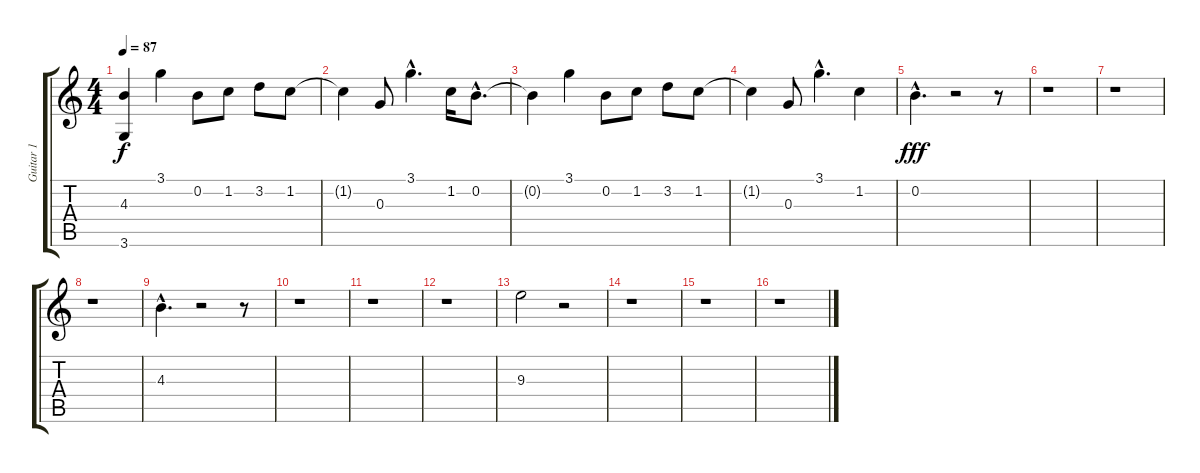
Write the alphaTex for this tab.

\track ("Guitar 1" "Guitar 1") {instrument acousticguitarnylon}
\staff {score tabs}
\tuning (E4 B3 G3 D3 A2 E2) {hide}
\ts (4 4)
\tempo 87
\clef g2
\ks c
(4.3 3.6).4{dy f instrument acousticguitarnylon} 3.1.4 0.2.8 1.2.8 3.2.8 1.2.8 |
1.2{t}.4 0.3.8 3.1{hac}.4{d} 1.2.16 0.2{hac}.8{d} |
0.2{t}.4 3.1.4 0.2.8 1.2.8 3.2.8 1.2.8 |
1.2{t}.4 0.3.8 3.1{hac}.4{d} 1.2.4 |
0.2{hac}.4{d dy fff} r.2 r.8 |
r.1 |
r.1 |
r.1 |
4.3{hac}.4{d} r.2 r.8 |
r.1 |
r.1 |
r.1 |
9.3.2 r.2 |
r.1 |
r.1 |
r.1
